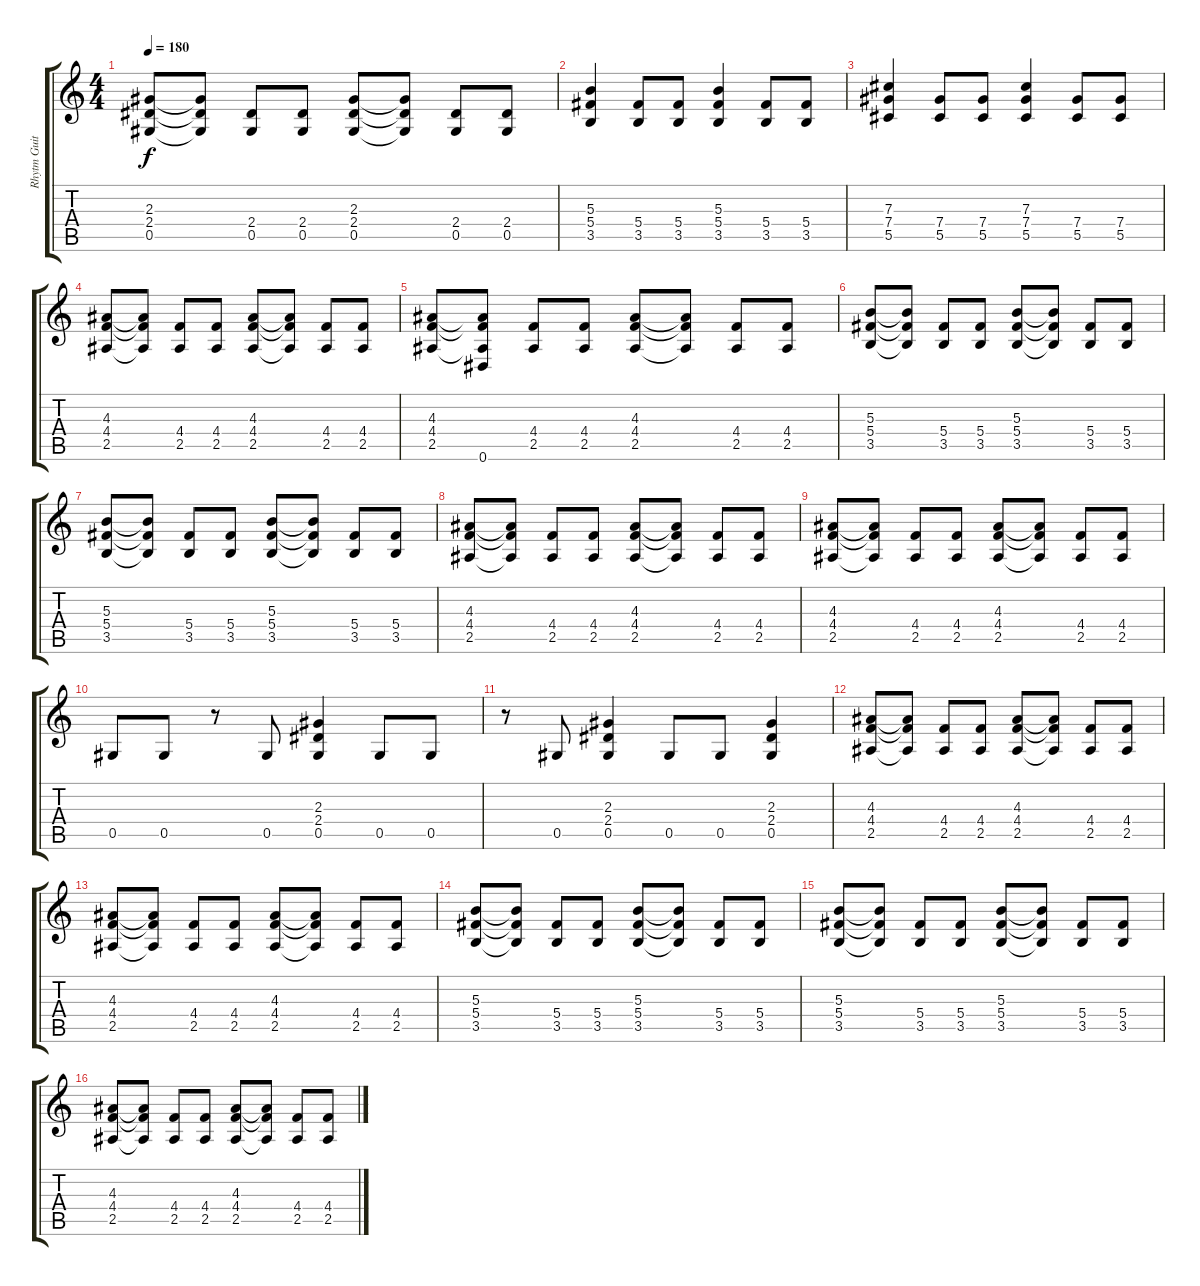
\track ("Rhytm Guitar" "Rhytm Guit") {instrument distortionguitar}
\staff {score tabs}
\tuning (Eb4 Bb3 Gb3 Db3 Ab2 Eb2) {hide}
\ts (4 4)
\tempo 180
\clef g2
\ks c
(2.3 2.4 0.5).8{dy f} (2.3{t} 2.4{t} 0.5{t}).8 (2.4 0.5).8 (2.4 0.5).8 (2.3 2.4 0.5).8 (2.3{t} 2.4{t} 0.5{t}).8 (2.4 0.5).8 (2.4 0.5).8 |
(5.3 5.4 3.5).4 (5.4 3.5).8 (5.4 3.5).8 (5.3 5.4 3.5).4 (5.4 3.5).8 (5.4 3.5).8 |
(7.3 7.4 5.5).4 (7.4 5.5).8 (7.4 5.5).8 (7.3 7.4 5.5).4 (7.4 5.5).8 (7.4 5.5).8 |
(4.3 4.4 2.5).8 (4.3{t} 4.4{t} 2.5{t}).8 (4.4 2.5).8 (4.4 2.5).8 (4.3 4.4 2.5).8 (4.3{t} 4.4{t} 2.5{t}).8 (4.4 2.5).8 (4.4 2.5).8 |
(4.3 4.4 2.5).8 (4.3{t} 4.4{t} 2.5{t} 0.6).8 (4.4 2.5).8 (4.4 2.5).8 (4.3 4.4 2.5).8 (4.3{t} 4.4{t} 2.5{t}).8 (4.4 2.5).8 (4.4 2.5).8 |
(5.3 5.4 3.5).8 (5.3{t} 5.4{t} 3.5{t}).8 (5.4 3.5).8 (5.4 3.5).8 (5.3 5.4 3.5).8 (5.3{t} 5.4{t} 3.5{t}).8 (5.4 3.5).8 (5.4 3.5).8 |
(5.3 5.4 3.5).8 (5.3{t} 5.4{t} 3.5{t}).8 (5.4 3.5).8 (5.4 3.5).8 (5.3 5.4 3.5).8 (5.3{t} 5.4{t} 3.5{t}).8 (5.4 3.5).8 (5.4 3.5).8 |
(4.3 4.4 2.5).8 (4.3{t} 4.4{t} 2.5{t}).8 (4.4 2.5).8 (4.4 2.5).8 (4.3 4.4 2.5).8 (4.3{t} 4.4{t} 2.5{t}).8 (4.4 2.5).8 (4.4 2.5).8 |
(4.3 4.4 2.5).8 (4.3{t} 4.4{t} 2.5{t}).8 (4.4 2.5).8 (4.4 2.5).8 (4.3 4.4 2.5).8 (4.3{t} 4.4{t} 2.5{t}).8 (4.4 2.5).8 (4.4 2.5).8 |
0.5.8 0.5.8 r.8 0.5.8 (2.3 2.4 0.5).4 0.5.8 0.5.8 |
r.8 0.5.8 (2.3 2.4 0.5).4 0.5.8 0.5.8 (2.3 2.4 0.5).4 |
(4.3 4.4 2.5).8 (4.3{t} 4.4{t} 2.5{t}).8 (4.4 2.5).8 (4.4 2.5).8 (4.3 4.4 2.5).8 (4.3{t} 4.4{t} 2.5{t}).8 (4.4 2.5).8 (4.4 2.5).8 |
(4.3 4.4 2.5).8 (4.3{t} 4.4{t} 2.5{t}).8 (4.4 2.5).8 (4.4 2.5).8 (4.3 4.4 2.5).8 (4.3{t} 4.4{t} 2.5{t}).8 (4.4 2.5).8 (4.4 2.5).8 |
(5.3 5.4 3.5).8 (5.3{t} 5.4{t} 3.5{t}).8 (5.4 3.5).8 (5.4 3.5).8 (5.3 5.4 3.5).8 (5.3{t} 5.4{t} 3.5{t}).8 (5.4 3.5).8 (5.4 3.5).8 |
(5.3 5.4 3.5).8 (5.3{t} 5.4{t} 3.5{t}).8 (5.4 3.5).8 (5.4 3.5).8 (5.3 5.4 3.5).8 (5.3{t} 5.4{t} 3.5{t}).8 (5.4 3.5).8 (5.4 3.5).8 |
(4.3 4.4 2.5).8 (4.3{t} 4.4{t} 2.5{t}).8 (4.4 2.5).8 (4.4 2.5).8 (4.3 4.4 2.5).8 (4.3{t} 4.4{t} 2.5{t}).8 (4.4 2.5).8 (4.4 2.5).8
